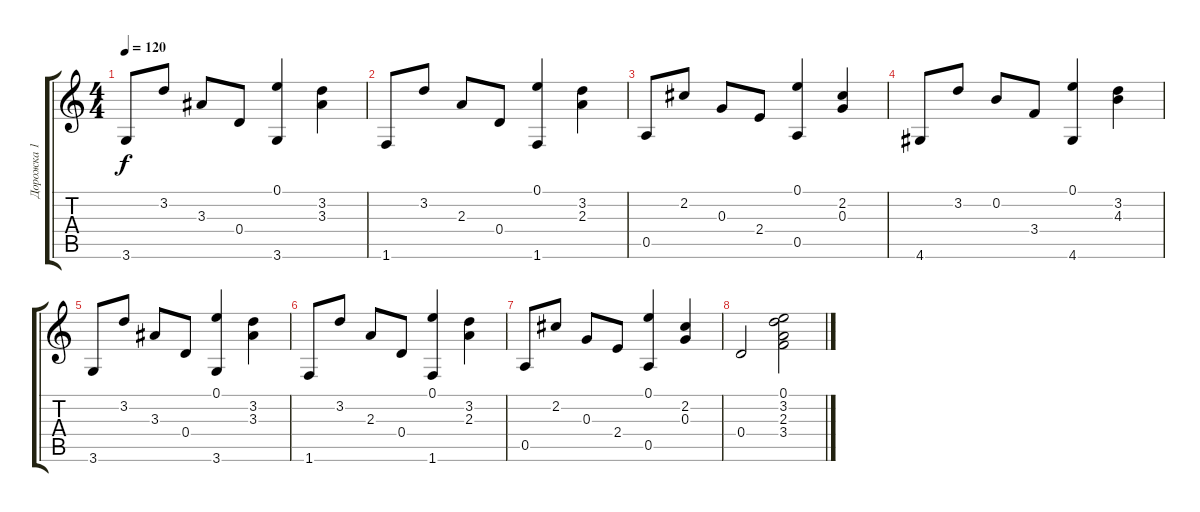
\track ("Дорожка 1" "Дорожка 1") {instrument acousticguitarsteel}
\staff {score tabs}
\tuning (E4 B3 G3 D3 A2 E2) {hide}
\ts (4 4)
\tempo 120
\clef g2
\ks c
3.6.8{dy f} 3.2.8 3.3.8 0.4.8 (0.1 3.6).4 (3.2 3.3).4 |
1.6.8 3.2.8 2.3.8 0.4.8 (0.1 1.6).4 (3.2 2.3).4 |
0.5.8 2.2.8 0.3.8 2.4.8 (0.1 0.5).4 (2.2 0.3).4 |
4.6.8 3.2.8 0.2.8 3.4.8 (0.1 4.6).4 (3.2 4.3).4 |
3.6.8 3.2.8 3.3.8 0.4.8 (0.1 3.6).4 (3.2 3.3).4 |
1.6.8 3.2.8 2.3.8 0.4.8 (0.1 1.6).4 (3.2 2.3).4 |
0.5.8 2.2.8 0.3.8 2.4.8 (0.1 0.5).4 (2.2 0.3).4 |
0.4.2 (0.1 3.2 2.3 3.4).2
